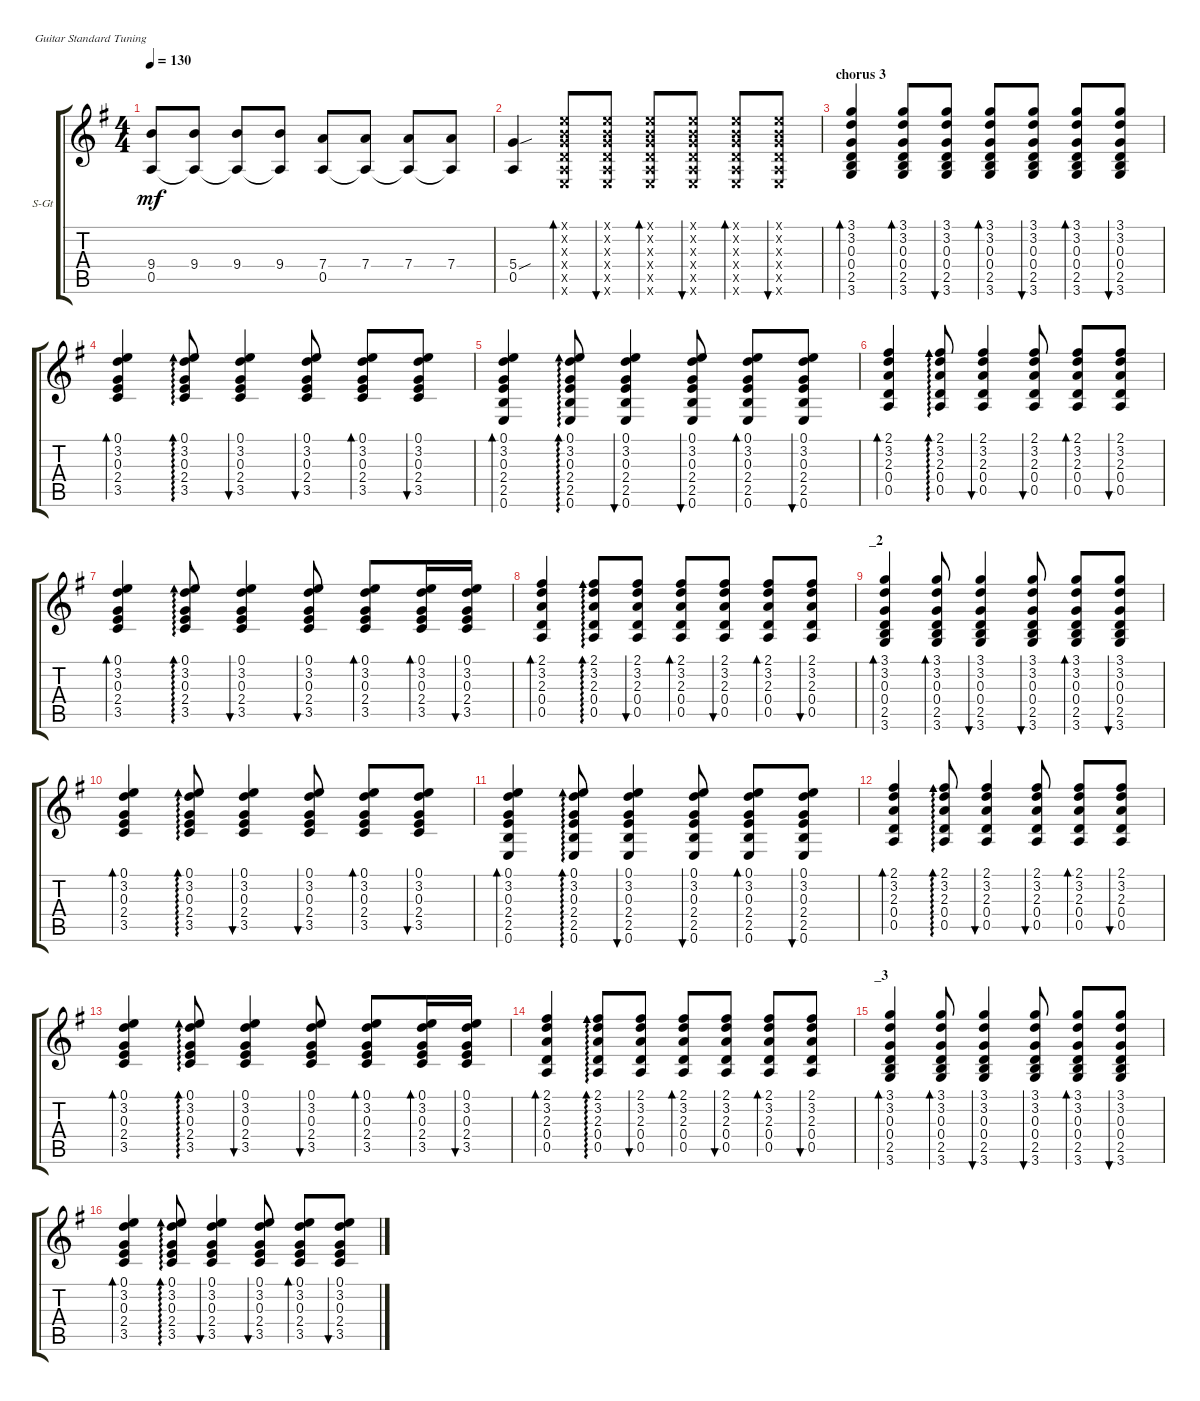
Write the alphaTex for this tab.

\defaultSystemsLayout 4
\bracketExtendMode groupsimilarinstruments
\firstSystemTrackNameOrientation horizontal
\otherSystemsTrackNameOrientation horizontal
\track ("Steel Guitar" "S-Gt") {instrument acousticguitarsteel}
\staff {score tabs}
\tuning (E4 B3 G3 D3 A2 E2)
\ts (4 4)
\tempo 130
\clef g2
\ks g
(0.5 9.4).8{dy mf} (9.4 0.5{t}).8 (9.4 0.5{t}).8 (9.4 0.5{t}).8 (7.4 0.5).8 (7.4 0.5{t}).8 (7.4 0.5{t}).8 (7.4 0.5{t}).8 |
(5.4{sou} 0.5).4 (0.6{x} 0.5{x} 0.4{x} 0.3{x} 0.2{x} 0.1{x}).8{bd 30} (0.6{x} 0.5{x} 0.4{x} 0.3{x} 0.2{x} 0.1{x}).8{bu 30} (0.6{x} 0.5{x} 0.4{x} 0.3{x} 0.2{x} 0.1{x}).8{bd 30} (0.6{x} 0.5{x} 0.4{x} 0.3{x} 0.2{x} 0.1{x}).8{bu 30} (0.6{x} 0.5{x} 0.4{x} 0.3{x} 0.2{x} 0.1{x}).8{bd 30} (0.6{x} 0.5{x} 0.4{x} 0.3{x} 0.2{x} 0.1{x}).8{bu 30} |
\section ("" "chorus 3")
\scale
0.294431 (3.6 2.5 0.4 0.3 3.2 3.1).4{bd 30} (3.6 2.5 0.4 0.3 3.2 3.1).8{bd 30} (3.6 2.5 0.4 0.3 3.2 3.1).8{bu 30} (3.6 2.5 0.4 0.3 3.2 3.1).8{bd 30} (3.6 2.5 0.4 0.3 3.2 3.1).8{bu 30} (3.6 2.5 0.4 0.3 3.2 3.1).8{bd 30} (3.6 2.5 0.4 0.3 3.2 3.1).8{bu 30} |
\scale
0.232373 (3.5 2.4 0.3 3.2 0.1).4{bd 30} (3.5 2.4 0.3 3.2 0.1).8{ad 30} (3.5 2.4 0.3 3.2 0.1).4{bu 30} (3.5 2.4 0.3 3.2 0.1).8{bu 30} (3.5 2.4 0.3 3.2 0.1).8{bd 30} (3.5 2.4 0.3 3.2 0.1).8{bu 30} |
\scale
0.245283 (0.6 2.5 2.4 0.3 3.2 0.1).4{bd 30} (0.6 2.5 2.4 0.3 3.2 0.1).8{ad 30} (0.6 2.5 2.4 0.3 3.2 0.1).4{bu 30} (0.6 2.5 2.4 0.3 3.2 0.1).8{bu 30} (0.6 2.5 2.4 0.3 3.2 0.1).8{bd 30} (0.6 2.5 2.4 0.3 3.2 0.1).8{bu 30} |
\scale
0.227866 (0.5 0.4 2.3 3.2 2.1).4{bd 30} (0.5 0.4 2.3 3.2 2.1).8{ad 30} (0.5 0.4 2.3 3.2 2.1).4{bu 30} (0.5 0.4 2.3 3.2 2.1).8{bu 30} (0.5 0.4 2.3 3.2 2.1).8{bd 30} (0.5 0.4 2.3 3.2 2.1).8{bu 30} |
\scale
0.52516 (3.5 2.4 0.3 3.2 0.1).4{bd 30} (3.5 2.4 0.3 3.2 0.1).8{ad 30} (3.5 2.4 0.3 3.2 0.1).4{bu 30} (3.5 2.4 0.3 3.2 0.1).8{bu 30} (3.5 2.4 0.3 3.2 0.1).8{bd 30} (3.5 2.4 0.3 3.2 0.1).16{bd 30} (3.5 2.4 0.3 3.2 0.1).16{bu 30} |
\scale
0.474711 (0.5 0.4 2.3 3.2 2.1).4{bd 30} (0.5 0.4 2.3 3.2 2.1).8{ad 30} (0.5 0.4 2.3 3.2 2.1).8{bu 30} (0.5 0.4 2.3 3.2 2.1).8{bd 30} (0.5 0.4 2.3 3.2 2.1).8{bu 30} (0.5 0.4 2.3 3.2 2.1).8{bd 30} (0.5 0.4 2.3 3.2 2.1).8{bu 30} |
\section ("" "_2")
(3.6 2.5 0.4 0.3 3.2 3.1).4{bd 30} (3.6 2.5 0.4 0.3 3.2 3.1).8{bd 30} (3.6 2.5 0.4 0.3 3.2 3.1).4{bu 30} (3.6 2.5 0.4 0.3 3.2 3.1).8{bu 30} (3.6 2.5 0.4 0.3 3.2 3.1).8{bd 30} (3.6 2.5 0.4 0.3 3.2 3.1).8{bu 30} |
(3.5 2.4 0.3 3.2 0.1).4{bd 30} (3.5 2.4 0.3 3.2 0.1).8{ad 30} (3.5 2.4 0.3 3.2 0.1).4{bu 30} (3.5 2.4 0.3 3.2 0.1).8{bu 30} (3.5 2.4 0.3 3.2 0.1).8{bd 30} (3.5 2.4 0.3 3.2 0.1).8{bu 30} |
(0.6 2.5 2.4 0.3 3.2 0.1).4{bd 30} (0.6 2.5 2.4 0.3 3.2 0.1).8{ad 30} (0.6 2.5 2.4 0.3 3.2 0.1).4{bu 30} (0.6 2.5 2.4 0.3 3.2 0.1).8{bu 30} (0.6 2.5 2.4 0.3 3.2 0.1).8{bd 30} (0.6 2.5 2.4 0.3 3.2 0.1).8{bu 30} |
(0.5 0.4 2.3 3.2 2.1).4{bd 30} (0.5 0.4 2.3 3.2 2.1).8{ad 30} (0.5 0.4 2.3 3.2 2.1).4{bu 30} (0.5 0.4 2.3 3.2 2.1).8{bu 30} (0.5 0.4 2.3 3.2 2.1).8{bd 30} (0.5 0.4 2.3 3.2 2.1).8{bu 30} |
\scale
0.525878 (3.5 2.4 0.3 3.2 0.1).4{bd 30} (3.5 2.4 0.3 3.2 0.1).8{ad 30} (3.5 2.4 0.3 3.2 0.1).4{bu 30} (3.5 2.4 0.3 3.2 0.1).8{bu 30} (3.5 2.4 0.3 3.2 0.1).8{bd 30} (3.5 2.4 0.3 3.2 0.1).16{bd 30} (3.5 2.4 0.3 3.2 0.1).16{bu 30} |
\scale
0.473608 (0.5 0.4 2.3 3.2 2.1).4{bd 30} (0.5 0.4 2.3 3.2 2.1).8{ad 30} (0.5 0.4 2.3 3.2 2.1).8{bu 30} (0.5 0.4 2.3 3.2 2.1).8{bd 30} (0.5 0.4 2.3 3.2 2.1).8{bu 30} (0.5 0.4 2.3 3.2 2.1).8{bd 30} (0.5 0.4 2.3 3.2 2.1).8{bu 30} |
\section ("" "_3")
(3.6 2.5 0.4 0.3 3.2 3.1).4{bd 30} (3.6 2.5 0.4 0.3 3.2 3.1).8{bd 30} (3.6 2.5 0.4 0.3 3.2 3.1).4{bu 30} (3.6 2.5 0.4 0.3 3.2 3.1).8{bu 30} (3.6 2.5 0.4 0.3 3.2 3.1).8{bd 30} (3.6 2.5 0.4 0.3 3.2 3.1).8{bu 30} |
(3.5 2.4 0.3 3.2 0.1).4{bd 30} (3.5 2.4 0.3 3.2 0.1).8{ad 30} (3.5 2.4 0.3 3.2 0.1).4{bu 30} (3.5 2.4 0.3 3.2 0.1).8{bu 30} (3.5 2.4 0.3 3.2 0.1).8{bd 30} (3.5 2.4 0.3 3.2 0.1).8{bu 30}
